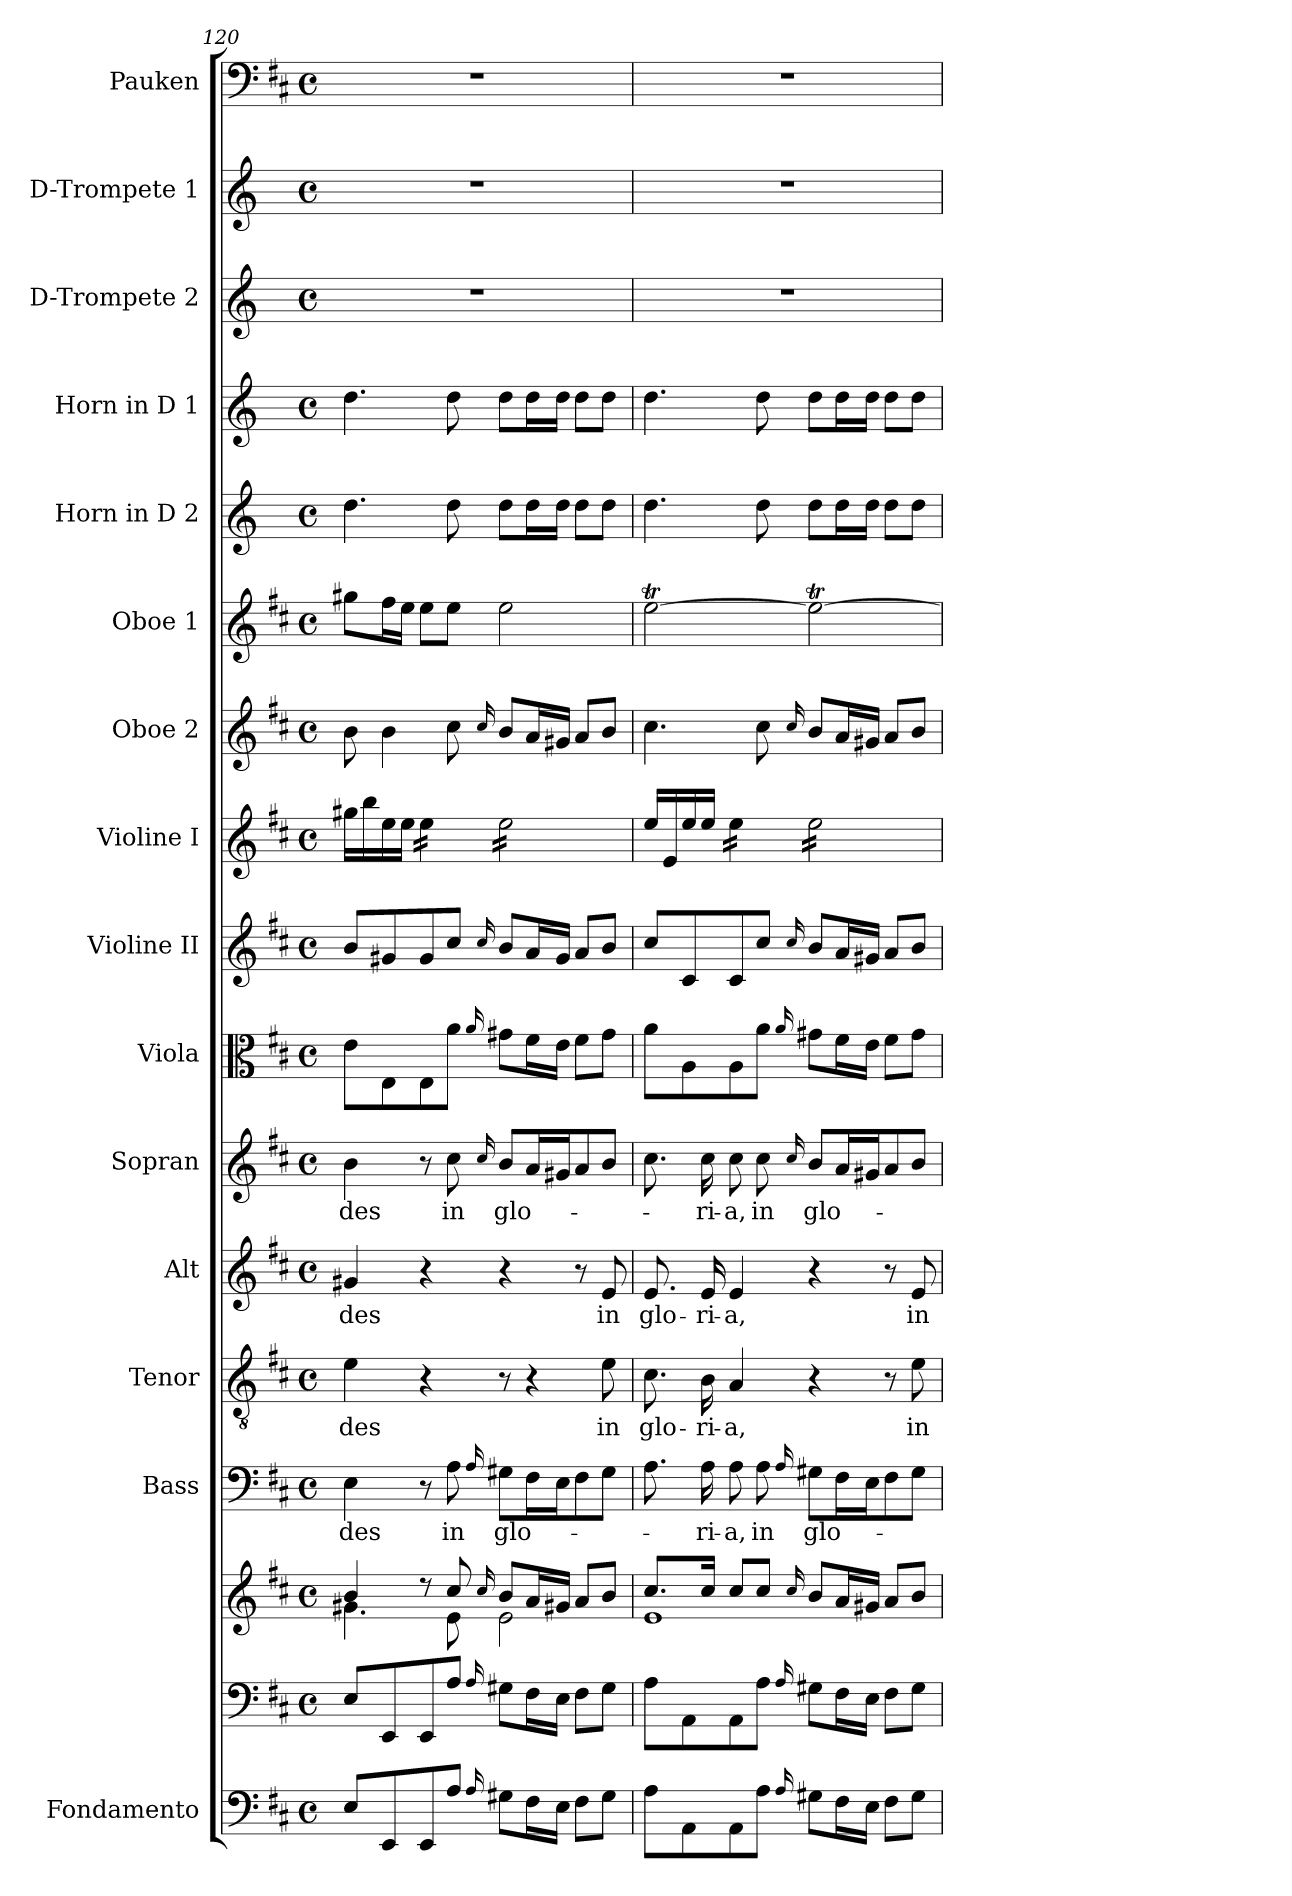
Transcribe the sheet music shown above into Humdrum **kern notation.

**kern	**kern	**kern	**kern	**text	**kern	**text	**kern	**text	**kern	**text	**kern	**kern	**kern	**kern	**kern	**kern	**kern	**kern	**kern	**kern
*part16	*part15	*part15	*part14	*part14	*part13	*part13	*part12	*part12	*part11	*part11	*part10	*part9	*part8	*part7	*part6	*part5	*part4	*part3	*part2	*part1
*staff17	*staff16	*staff15	*staff14	*staff14	*staff13	*staff13	*staff12	*staff12	*staff11	*staff11	*staff10	*staff9	*staff8	*staff7	*staff6	*staff5	*staff4	*staff3	*staff2	*staff1
*I"Fondamento	*	*	*I"Bass	*	*I"Tenor	*	*I"Alt	*	*I"Sopran	*	*I"Viola	*I"Violine II	*I"Violine I	*I"Oboe 2	*I"Oboe 1	*I"Horn in D 2	*I"Horn in D 1	*I"D-Trompete 2	*I"D-Trompete 1	*I"Pauken
*I'F.	*	*	*I'B.	*	*I'T.	*	*I'A.	*	*I'S.	*	*I'Vla.	*I'Vl. II	*I'Vl. I	*I'Ob. 2	*I'Ob. 1	*	*	*I'D Trp. 2	*I'D Trp. 1	*I'Pk.
*clefF4	*clefF4	*clefG2	*clefF4	*	*clefGv2	*	*clefG2	*	*clefG2	*	*clefC3	*clefG2	*clefG2	*clefG2	*clefG2	*clefG2	*clefG2	*clefG2	*clefG2	*clefF4
*ITrd7c12	*	*	*	*	*	*	*	*	*	*	*	*	*	*	*	*ITrd6c10	*ITrd6c10	*ITrd-1c-2	*ITrd-1c-2	*
*k[f#c#]	*k[f#c#]	*k[f#c#]	*k[f#c#]	*	*k[f#c#]	*	*k[f#c#]	*	*k[f#c#]	*	*k[f#c#]	*k[f#c#]	*k[f#c#]	*k[f#c#]	*k[f#c#]	*k[f#c#]	*k[f#c#]	*k[f#c#]	*k[f#c#]	*k[f#c#]
*D:	*D:	*D:	*D:	*	*D:	*	*D:	*	*D:	*	*D:	*D:	*D:	*D:	*D:	*D:	*D:	*D:	*D:	*D:
*M4/4	*M4/4	*M4/4	*M4/4	*	*M4/4	*	*M4/4	*	*M4/4	*	*M4/4	*M4/4	*M4/4	*M4/4	*M4/4	*M4/4	*M4/4	*M4/4	*M4/4	*M4/4
*met(c)	*met(c)	*met(c)	*met(c)	*	*met(c)	*	*met(c)	*	*met(c)	*	*met(c)	*met(c)	*met(c)	*met(c)	*met(c)	*met(c)	*met(c)	*met(c)	*met(c)	*met(c)
=120	=120	=120	=120	=120	=120	=120	=120	=120	=120	=120	=120	=120	=120	=120	=120	=120	=120	=120	=120	=120
*	*	*^	*	*	*	*	*	*	*	*	*	*	*	*	*	*	*	*	*	*
!	!	!	!	!	!LO:LY:b	!	!LO:LY:b	!	!LO:LY:b	!	!LO:LY:b	!	!	!	!	!	!	!	!	!	!
8EE/L	8E/L	4b/	4.g#X\	4E\	-des	4e\	-des	4g#X/	-des	4b\	-des	8e\L	8b/L	16gg#X\LL	8b\	8gg#X\L	4.e\	4.e\	1r	1r	1r
.	.	.	.	.	.	.	.	.	.	.	.	.	.	16bb\	.	.	.	.	.	.	.
8EEE/	8EE/	.	.	.	.	.	.	.	.	.	.	8E\	8g#X/	16ee\	4b\	16ff#\L	.	.	.	.	.
.	.	.	.	.	.	.	.	.	.	.	.	.	.	16ee\JJ	.	16ee\JJ	.	.	.	.	.
*	*	*	*	*	*	*	*	*	*	*	*	*	*	*tremolo	*	*	*	*	*	*	*
8EEE/	8EE/	8rdd	.	8r	.	4r	.	4r	.	8r	.	8E\	8g#/	16ee\LL	.	8ee\L	.	.	.	.	.
.	.	.	.	.	.	.	.	.	.	.	.	.	.	16ee\	.	.	.	.	.	.	.
!	!	!	!	!	!LO:LY:b	!	!	!	!	!	!LO:LY:b	!	!	!	!	!	!	!	!	!	!
8AA/J	8A/J	8cc#/	8e\	8A\	in	.	.	.	.	8cc#\	in	8a\J	8cc#/J	16ee\	8cc#\	8ee\J	8e\	8e\	.	.	.
.	.	.	.	.	.	.	.	.	.	.	.	.	.	16ee\JJ	.	.	.	.	.	.	.
16qqAA/	16qqA/	16qqcc#/	.	16qqA/	.	.	.	.	.	16qqcc#/	.	16qqa/	16qqcc#/	.	16qqcc#/	.	.	.	.	.	.
!	!	!	!	!	!LO:LY:b	!	!	!	!	!	!LO:LY:b	!	!	!	!	!	!	!	!	!	!
8GG#X\L	8G#X\L	8b/L	2e\	8G#X\L	glo-	8r	.	4r	.	8b/L	glo-	8g#X\L	8b/L	16ee\LL	8b/L	2ee\	8e\L	8e\L	.	.	.
.	.	.	.	.	.	.	.	.	.	.	.	.	.	16ee\	.	.	.	.	.	.	.
16FF#\L	16F#\L	16a/L	.	16F#\L	.	4r	.	.	.	16a/L	.	16f#\L	16a/L	16ee\	16a/L	.	16e\L	16e\L	.	.	.
16EE\JJ	16E\JJ	16g#X/JJ	.	16E\J	.	.	.	.	.	16g#X/J	.	16e\JJ	16g#/JJ	16ee\	16g#X/JJ	.	16e\JJ	16e\JJ	.	.	.
8FF#\L	8F#\L	8a/L	.	8F#\	.	.	.	8r	.	8a/	.	8f#\L	8a/L	16ee\	8a/L	.	8e\L	8e\L	.	.	.
.	.	.	.	.	.	.	.	.	.	.	.	.	.	16ee\	.	.	.	.	.	.	.
!	!	!	!	!	!	!	!LO:LY:b	!	!LO:LY:b	!	!	!	!	!	!	!	!	!	!	!	!
8GG#\J	8G#\J	8b/J	.	8G#\J	.	8e\	in	8e/	in	8b/J	.	8g#\J	8b/J	16ee\	8b/J	.	8e\J	8e\J	.	.	.
.	.	.	.	.	.	.	.	.	.	.	.	.	.	16ee\JJ	.	.	.	.	.	.	.
*	*	*	*	*	*	*	*	*	*	*	*	*	*	*Xtremolo	*	*	*	*	*	*	*
=121	=121	=121	=121	=121	=121	=121	=121	=121	=121	=121	=121	=121	=121	=121	=121	=121	=121	=121	=121	=121	=121
!	!	!	!	!	!	!	!LO:LY:b	!	!LO:LY:b	!	!	!	!	!	!	!	!	!	!	!	!
8AA\L	8A\L	8.cc#/L	1e	8.A\	.	8.c#\	glo-	8.e/	glo-	8.cc#\	.	8a\L	8cc#/L	16ee/LL	4.cc#\	[2eeT\	4.e\	4.e\	1r	1r	1r
.	.	.	.	.	.	.	.	.	.	.	.	.	.	16e/	.	.	.	.	.	.	.
8AAA\	8AA\	.	.	.	.	.	.	.	.	.	.	8A\	8c#/	16ee/	.	.	.	.	.	.	.
!	!	!	!	!	!LO:LY:b	!	!LO:LY:b	!	!LO:LY:b	!	!LO:LY:b	!	!	!	!	!	!	!	!	!	!
.	.	16cc#/Jk	.	16A\	-ri-	16B\	-ri-	16e/	-ri-	16cc#\	-ri-	.	.	16ee/JJ	.	.	.	.	.	.	.
!	!	!	!	!	!LO:LY:b	!	!LO:LY:b	!	!LO:LY:b	!	!LO:LY:b	!	!	!	!	!	!	!	!	!	!
*	*	*	*	*	*	*	*	*	*	*	*	*	*	*tremolo	*	*	*	*	*	*	*
8AAA\	8AA\	8cc#/L	.	8A\	-a,	4A/	-a,	4e/	-a,	8cc#\	-a,	8A\	8c#/	16ee\LL	.	.	.	.	.	.	.
.	.	.	.	.	.	.	.	.	.	.	.	.	.	16ee\	.	.	.	.	.	.	.
!	!	!	!	!	!LO:LY:b	!	!	!	!	!	!LO:LY:b	!	!	!	!	!	!	!	!	!	!
8AA\J	8A\J	8cc#/J	.	8A\	in	.	.	.	.	8cc#\	in	8a\J	8cc#/J	16ee\	8cc#\	.	8e\	8e\	.	.	.
.	.	.	.	.	.	.	.	.	.	.	.	.	.	16ee\JJ	.	.	.	.	.	.	.
16qqAA/	16qqA/	16qqcc#/	.	16qqA/	.	.	.	.	.	16qqcc#/	.	16qqa/	16qqcc#/	.	16qqcc#/	.	.	.	.	.	.
!	!	!	!	!	!LO:LY:b	!	!	!	!	!	!LO:LY:b	!	!	!	!	!	!	!	!	!	!
8GG#X\L	8G#X\L	8b/L	.	8G#X\L	glo-	4r	.	4r	.	8b/L	glo-	8g#X\L	8b/L	16ee\LL	8b/L	2eeT\_	8e\L	8e\L	.	.	.
.	.	.	.	.	.	.	.	.	.	.	.	.	.	16ee\	.	.	.	.	.	.	.
16FF#\L	16F#\L	16a/L	.	16F#\L	.	.	.	.	.	16a/L	.	16f#\L	16a/L	16ee\	16a/L	.	16e\L	16e\L	.	.	.
16EE\JJ	16E\JJ	16g#X/JJ	.	16E\J	.	.	.	.	.	16g#X/J	.	16e\JJ	16g#X/JJ	16ee\	16g#X/JJ	.	16e\JJ	16e\JJ	.	.	.
8FF#\L	8F#\L	8a/L	.	8F#\	.	8r	.	8r	.	8a/	.	8f#\L	8a/L	16ee\	8a/L	.	8e\L	8e\L	.	.	.
.	.	.	.	.	.	.	.	.	.	.	.	.	.	16ee\	.	.	.	.	.	.	.
!	!	!	!	!	!	!	!LO:LY:b	!	!LO:LY:b	!	!	!	!	!	!	!	!	!	!	!	!
8GG#\J	8G#\J	8b/J	.	8G#\J	.	8e\	in	8e/	in	8b/J	.	8g#\J	8b/J	16ee\	8b/J	.	8e\J	8e\J	.	.	.
.	.	.	.	.	.	.	.	.	.	.	.	.	.	16ee\JJ	.	.	.	.	.	.	.
*	*	*	*	*	*	*	*	*	*	*	*	*	*	*Xtremolo	*	*	*	*	*	*	*
*	*	*v	*v	*	*	*	*	*	*	*	*	*	*	*	*	*	*	*	*	*	*
=	=	=	=	=	=	=	=	=	=	=	=	=	=	=	=	=	=	=	=	=
*-	*-	*-	*-	*-	*-	*-	*-	*-	*-	*-	*-	*-	*-	*-	*-	*-	*-	*-	*-	*-
